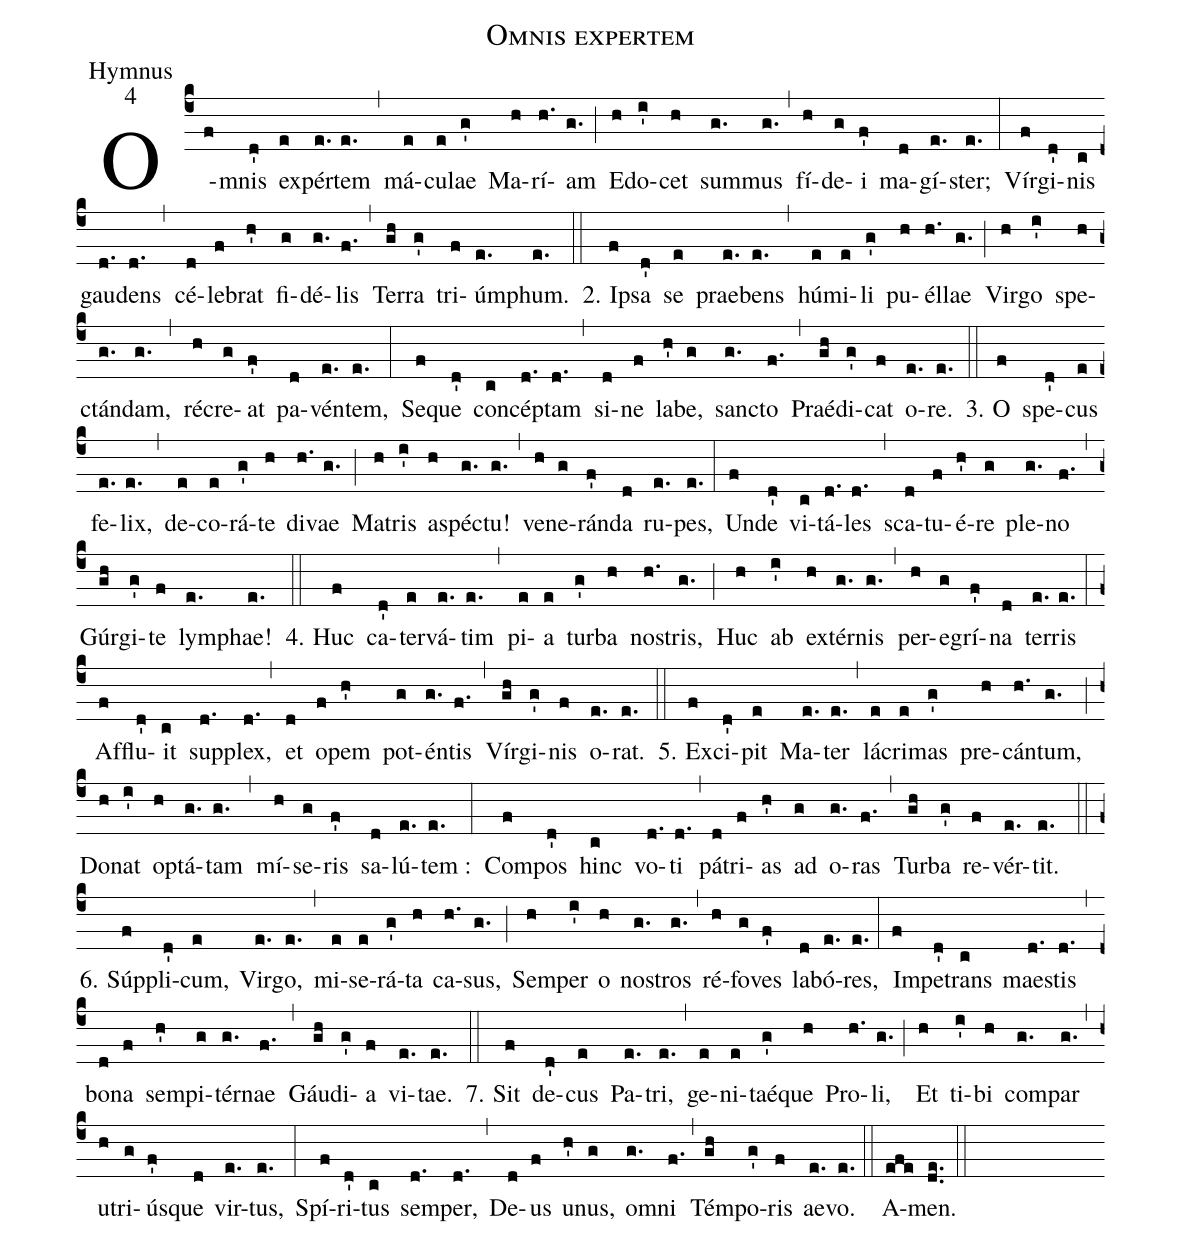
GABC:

name:Omnis expertem;
office-part:Hymnus;
mode:4;
%%
(c4) O(f)mnis(d') ex(e)pér(e.)tem(e.) (,) má(e)cu(e)lae(g') Ma(h)rí(h.)am(g.) (;)
E(h)do(i')cet(h) sum(g.)mus(g.) (,) fí(h)de(g)i(f') ma(d)gí(e.)ster;(e.) (:)
Vír(f)gi(d')nis(c) gau(d.)dens(d.) (,) cé(d)le(f)brat(h') fi(g)dé(g.)lis(f.) (,)
Ter(gh)ra(g') tri(f)úm(e.)phum.(e.) (::)

2. I(f)psa(d') se(e) prae(e.)bens(e.) (,) hú(e)mi(e)li(g') pu(h)él(h.)lae(g.) (;)
Vir(h)go(i') spe(h)ctán(g.)dam,(g.) (,) ré(h)cre(g)at(f') pa(d)vén(e.)tem,(e.) (:)
Se(f)que(d') con(c)cé(d.)ptam(d.) (,) si(d)ne(f) la(h')be,(g) san(g.)cto(f.) (,)
Praé(gh)di(g')cat(f) o(e.)re.(e.) (::)

3. O(f) spe(d')cus(e) fe(e.)lix,(e.) (,) de(e)co(e)rá(g')te(h) di(h.)vae(g.) (;)
Ma(h)tris(i') a(h)spé(g.)ctu!(g.) (,) ve(h)ne(g)rán(f')da(d) ru(e.)pes,(e.) (:)
Un(f)de(d') vi(c)tá(d.)les(d.) (,) sca(d)tu(f)é(h')re(g) ple(g.)no(f.) (,)
Gúr(gh)gi(g')te(f) lym(e.)phae!(e.) (::)

4. Huc(f) ca(d')ter(e)vá(e.)tim(e.) (,) pi(e)a(e) tur(g')ba(h) no(h.)stris,(g.) (;)
Huc(h) ab(i') ex(h)tér(g.)nis(g.) (,) per(h)e(g)grí(f')na(d) ter(e.)ris(e.) (:)
Af(f)flu(d')it(c) sup(d.)plex,(d.) (,) et(d) o(f)pem(h') pot(g)én(g.)tis(f.) (,)
Vír(gh)gi(g')nis(f) o(e.)rat.(e.) (::)

5. Ex(f)ci(d')pit(e) Ma(e.)ter(e.) (,) lá(e)cri(e)mas(g') pre(h)cán(h.)tum,(g.) (;)
Do(h)nat(i') o(h)ptá(g.)tam(g.) (,) mí(h)se(g)ris(f') sa(d)lú(e.)tem :(e.) (:)
Com(f)pos(d') hinc(c) vo(d.)ti(d.) (,) pá(d)tri(f)as(h') ad(g) o(g.)ras(f.) (,)
Tur(gh)ba(g') re(f)vér(e.)tit.(e.) (::)

6. Súp(f)pli(d')cum,(e) Vir(e.)go,(e.) (,) mi(e)se(e)rá(g')ta(h) ca(h.)sus,(g.) (;)
Sem(h)per(i') o(h) no(g.)stros(g.) (,) ré(h)fo(g)ves(f') la(d)bó(e.)res,(e.) (:)
Im(f)pe(d')trans(c) mae(d.)stis(d.) (,) bo(d)na(f) sem(h')pi(g)tér(g.)nae(f.) (,)
Gáu(gh)di(g')a(f) vi(e.)tae.(e.) (::)

7. Sit(f) de(d')cus(e) Pa(e.)tri,(e.) (,) ge(e)ni(e)taé(g')que(h) Pro(h.)li,(g.) (;)
Et(h) ti(i')bi(h) com(g.)par(g.) (,) u(h)tri(g)ús(f')que(d) vir(e.)tus,(e.) (:)
Spí(f)ri(d')tus(c) sem(d.)per,(d.) (,) De(d)us(f) u(h')nus,(g) o(g.)mni(f.) (,)
Tém(gh)po(g')ris(f) ae(e.)vo.(e.) (::)

A(efe)men.(de..) (::)
